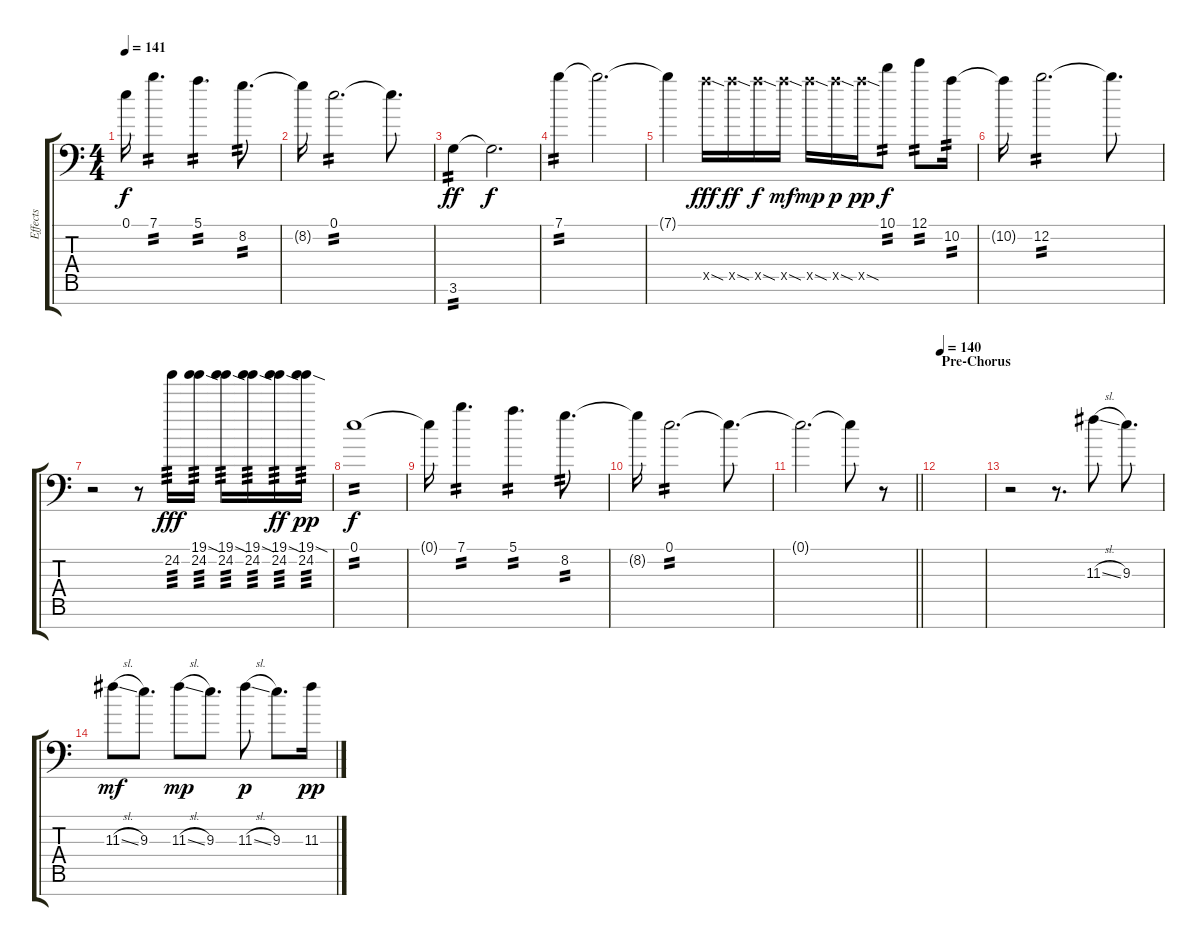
\track ("Effects" "Effects") {instrument distortionguitar}
\staff {score tabs}
\tuning (E4 B3 G3 D3 A2 E2 E1) {hide}
\ts (4 4)
\tempo 141
\clef f4
\ks c
0.1{t}.16{dy f} 7.1.4{d tp 2 volume 10} 5.1.4{d tp 2} 8.2.8{d tp 2} |
8.2{t}.16 0.1.2{d tp 2 volume 7} 0.1{t}.8{d} |
3.6.4{tp 2 dy ff volume 13} 3.6{t}.2{d dy f volume 5} |
7.1.4{tp 2 volume 10} 7.1{t}.2{d volume 4} |
7.1{t}.4 24.5{sod x}.16{dy fff volume 13 instrument guitarfretnoise} 24.5{sod x}.16{dy ff} 24.5{sod x}.16{dy f} 24.5{sod x}.16{dy mf} 24.5{sod x}.16{dy mp} 24.5{sod x}.16{dy p} 24.5{sod x}.16{dy pp} 10.1.8{tp 2 dy f volume 10 instrument distortionguitar} 12.1.8{tp 2} 10.2.16{tp 2} |
10.2{t}.16 12.2.2{d tp 2 volume 7} 12.2{t}.8{d} |
r.2{volume 10} r.8 24.2.16{tp 3 dy fff} (19.1{sod} 24.2).16{tp 3} (19.1{sod} 24.2).16{tp 3} (19.1{sod} 24.2).16{tp 3} (19.1{sod} 24.2).16{tp 3 dy ff} (19.1{sod} 24.2).16{tp 3 dy pp} |
0.1.1{tp 2 dy f volume 7} |
0.1{t}.16 7.1.4{d tp 2 volume 10} 5.1.4{d tp 2} 8.2.8{d tp 2} |
8.2{t}.16 0.1.2{d tp 2 volume 2} 0.1{t}.8{d} |
\barLineRight lightlight
0.1{t}.2{d} 0.1{t}.8 r.8 |
\section ("" "Pre-Chorus")
\tempo 140
|
r.2{volume 10 balance 8 instrument flute} r.8{d} 11.3{sl}.8 9.3.8{d} |
11.3{sl}.8{dy mf} 9.3.8{d} 11.3{sl}.8{dy mp} 9.3.8{d} 11.3{sl}.8{dy p} 9.3.8{d} 11.3.16{dy pp}
